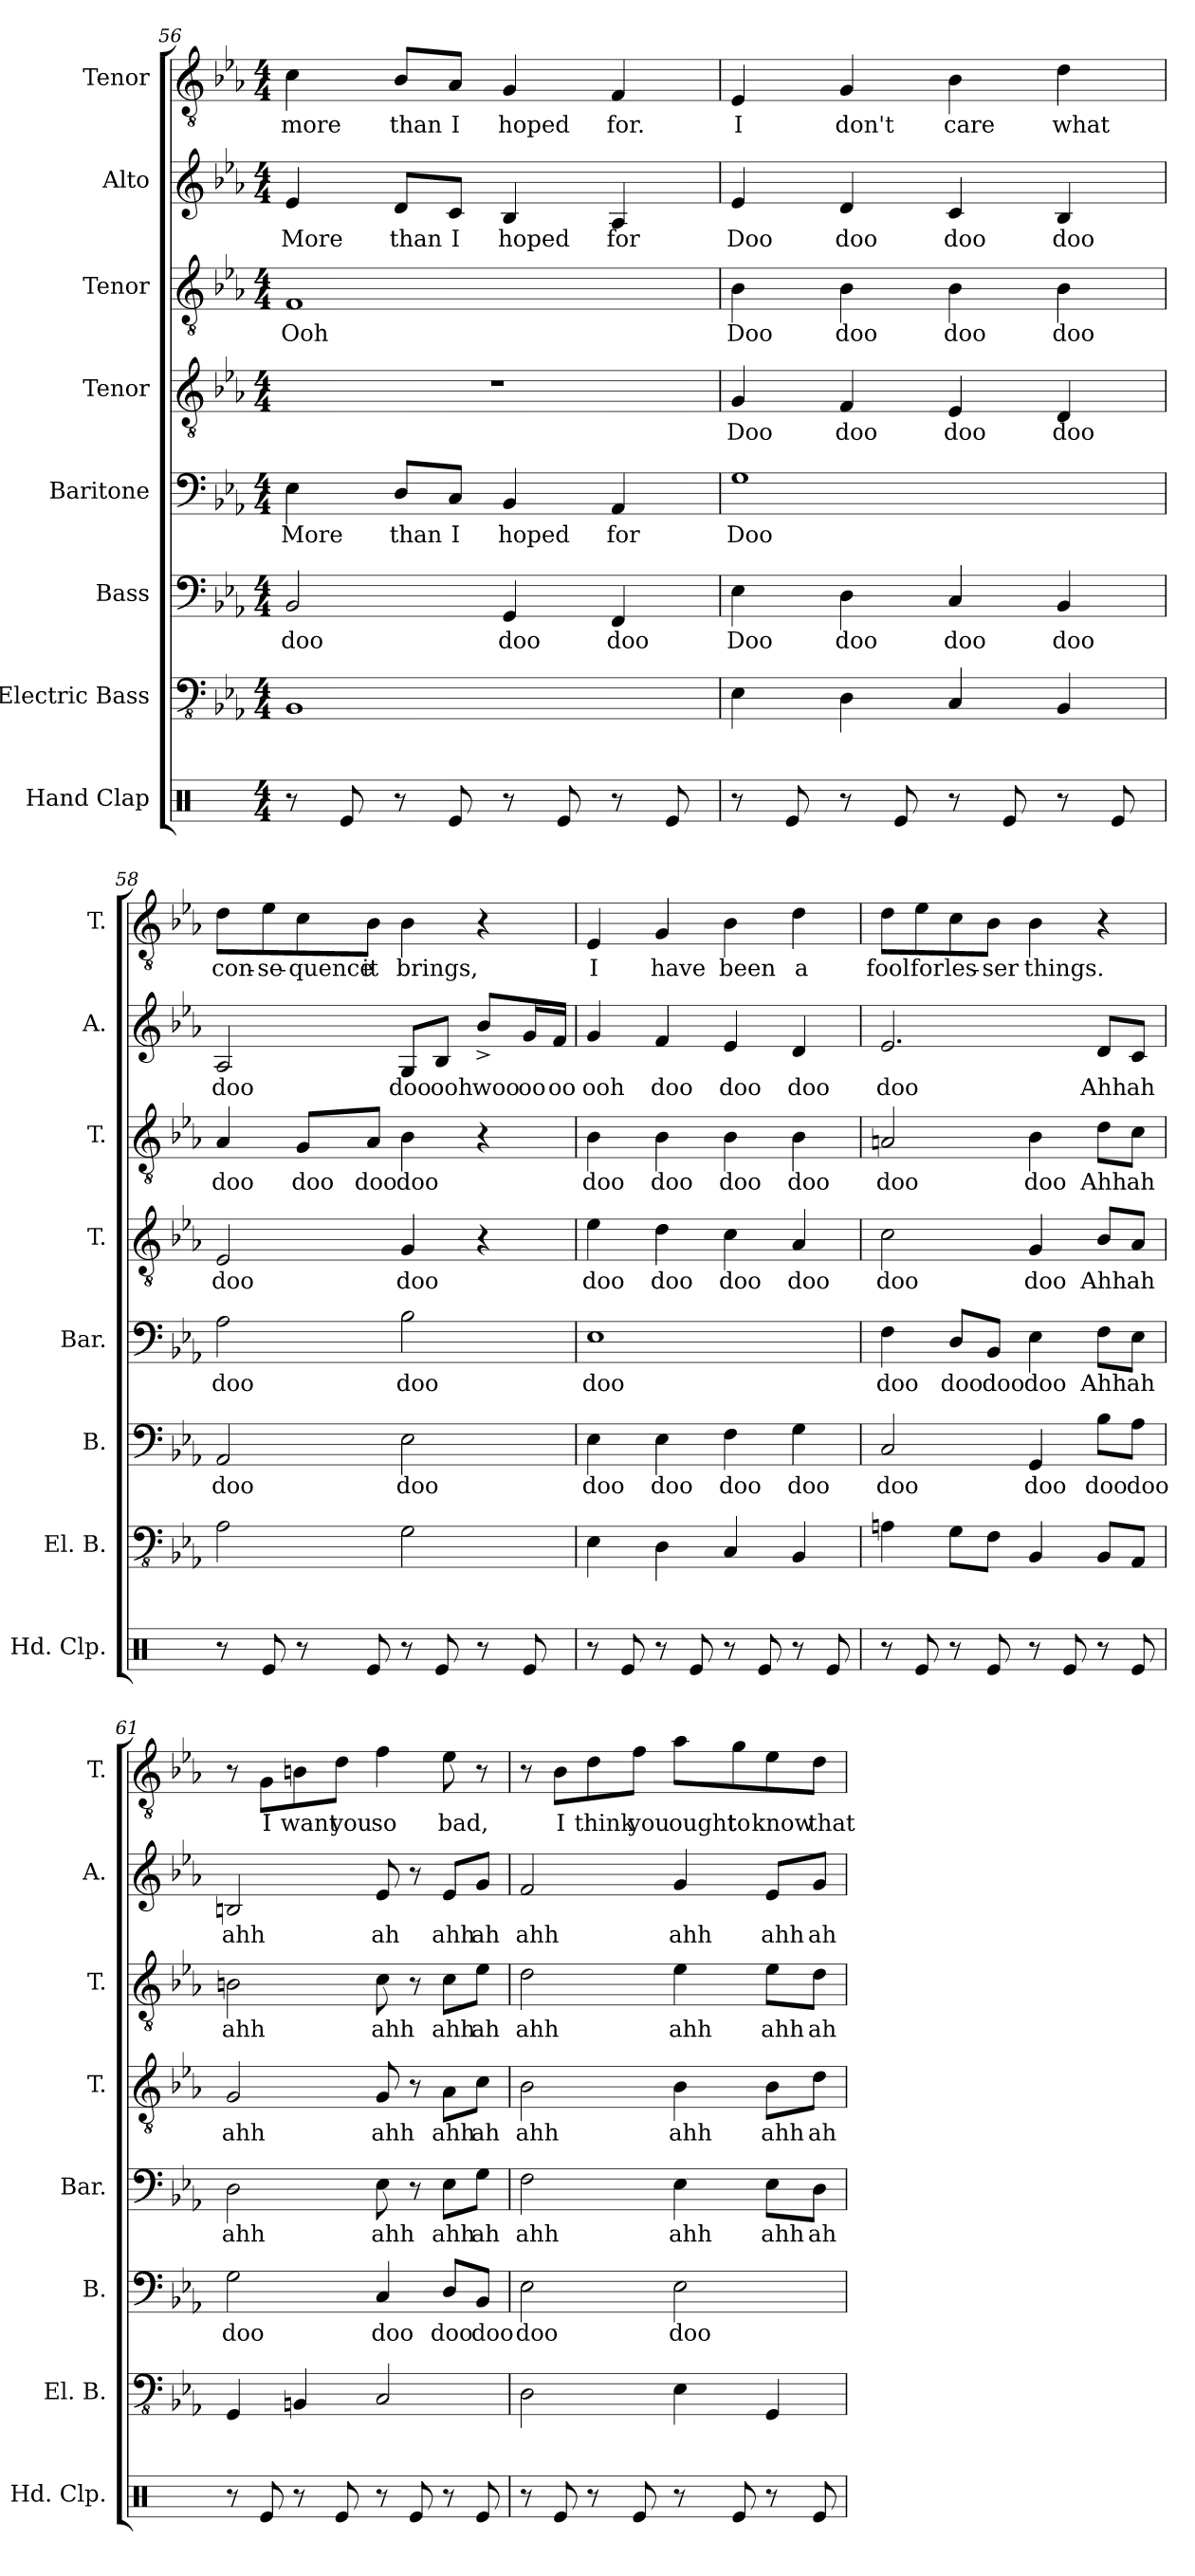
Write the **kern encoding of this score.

**kern	**kern	**kern	**text	**kern	**text	**kern	**text	**kern	**text	**kern	**text	**kern	**text
*part8	*part7	*part6	*part6	*part5	*part5	*part4	*part4	*part3	*part3	*part2	*part2	*part1	*part1
*staff8	*staff7	*staff6	*staff6	*staff5	*staff5	*staff4	*staff4	*staff3	*staff3	*staff2	*staff2	*staff1	*staff1
*I"Hand Clap	*I"Electric Bass	*I"Bass	*	*I"Baritone	*	*I"Tenor	*	*I"Tenor	*	*I"Alto	*	*I"Tenor	*
*I'Hd. Clp.	*I'El. B.	*I'B.	*	*I'Bar.	*	*I'T.	*	*I'T.	*	*I'A.	*	*I'T.	*
*clefX	*clefFv4	*clefF4	*	*clefF4	*	*clefGv2	*	*clefGv2	*	*clefG2	*	*clefGv2	*
*k[]	*k[b-e-a-]	*k[b-e-a-]	*	*k[b-e-a-]	*	*k[b-e-a-]	*	*k[b-e-a-]	*	*k[b-e-a-]	*	*k[b-e-a-]	*
*M4/4	*M4/4	*M4/4	*	*M4/4	*	*M4/4	*	*M4/4	*	*M4/4	*	*M4/4	*
=56	=56	=56	=56	=56	=56	=56	=56	=56	=56	=56	=56	=56	=56
!	!	!	!LO:LY:b	!	!LO:LY:b	!	!	!	!LO:LY:b	!	!LO:LY:b	!	!LO:LY:b
8r	1BBB-	2BB-/	doo	4E-\	More	1r	.	1F	Ooh	4e-/	More	4c\	more
8Re/	.	.	.	.	.	.	.	.	.	.	.	.	.
!	!	!	!	!	!LO:LY:b	!	!	!	!	!	!LO:LY:b	!	!LO:LY:b
8r	.	.	.	8D/L	than	.	.	.	.	8d/L	than	8B-/L	than
!	!	!	!	!	!LO:LY:b	!	!	!	!	!	!LO:LY:b	!	!LO:LY:b
8Re/	.	.	.	8C/J	I	.	.	.	.	8c/J	I	8A-/J	I
!	!	!	!LO:LY:b	!	!LO:LY:b	!	!	!	!	!	!LO:LY:b	!	!LO:LY:b
8r	.	4GG/	doo	4BB-/	hoped	.	.	.	.	4B-/	hoped	4G/	hoped
8Re/	.	.	.	.	.	.	.	.	.	.	.	.	.
!	!	!	!LO:LY:b	!	!LO:LY:b	!	!	!	!	!	!LO:LY:b	!	!LO:LY:b
8r	.	4FF/	doo	4AA-/	for	.	.	.	.	4A-/	for	4F/	for.
8Re/	.	.	.	.	.	.	.	.	.	.	.	.	.
!!LO:PB:g=z
=57	=57	=57	=57	=57	=57	=57	=57	=57	=57	=57	=57	=57	=57
!	!	!	!LO:LY:b	!	!LO:LY:b	!	!LO:LY:b	!	!LO:LY:b	!	!LO:LY:b	!	!LO:LY:b
8r	4EE-\	4E-\	Doo	1G	Doo	4G/	Doo	4B-\	Doo	4e-/	Doo	4E-/	I
8Re/	.	.	.	.	.	.	.	.	.	.	.	.	.
!	!	!	!LO:LY:b	!	!	!	!LO:LY:b	!	!LO:LY:b	!	!LO:LY:b	!	!LO:LY:b
8r	4DD\	4D\	doo	.	.	4F/	doo	4B-\	doo	4d/	doo	4G/	don't
8Re/	.	.	.	.	.	.	.	.	.	.	.	.	.
!	!	!	!LO:LY:b	!	!	!	!LO:LY:b	!	!LO:LY:b	!	!LO:LY:b	!	!LO:LY:b
8r	4CC/	4C/	doo	.	.	4E-/	doo	4B-\	doo	4c/	doo	4B-\	care
8Re/	.	.	.	.	.	.	.	.	.	.	.	.	.
!	!	!	!LO:LY:b	!	!	!	!LO:LY:b	!	!LO:LY:b	!	!LO:LY:b	!	!LO:LY:b
8r	4BBB-/	4BB-/	doo	.	.	4D/	doo	4B-\	doo	4B-/	doo	4d\	what
8Re/	.	.	.	.	.	.	.	.	.	.	.	.	.
=58	=58	=58	=58	=58	=58	=58	=58	=58	=58	=58	=58	=58	=58
!	!	!	!LO:LY:b	!	!LO:LY:b	!	!LO:LY:b	!	!LO:LY:b	!	!LO:LY:b	!	!LO:LY:b
8r	2AA-\	2AA-/	doo	2A-\	doo	2E-/	doo	4A-/	doo	2A-/	doo	8d\L	con-
!	!	!	!	!	!	!	!	!	!	!	!	!	!LO:LY:b
8Re/	.	.	.	.	.	.	.	.	.	.	.	8e-\	-se-
!	!	!	!	!	!	!	!	!	!LO:LY:b	!	!	!	!LO:LY:b
8r	.	.	.	.	.	.	.	8G/L	doo	.	.	8c\	-quence
!	!	!	!	!	!	!	!	!	!LO:LY:b	!	!	!	!LO:LY:b
8Re/	.	.	.	.	.	.	.	8A-/J	doo	.	.	8B-\J	it
!	!	!	!LO:LY:b	!	!LO:LY:b	!	!LO:LY:b	!	!LO:LY:b	!	!LO:LY:b	!	!LO:LY:b
8r	2GG\	2E-\	doo	2B-\	doo	4G/	doo	4B-\	doo	8G/L	doo	4B-\	brings,
!	!	!	!	!	!	!	!	!	!	!	!LO:LY:b	!	!
8Re/	.	.	.	.	.	.	.	.	.	8B-/J	ooh	.	.
!	!	!	!	!	!	!	!	!	!	!	!LO:LY:b	!	!
8r	.	.	.	.	.	4r	.	4r	.	8b-^/L	woo	4r	.
!	!	!	!	!	!	!	!	!	!	!	!LO:LY:b	!	!
8Re/	.	.	.	.	.	.	.	.	.	16g/L	oo	.	.
!	!	!	!	!	!	!	!	!	!	!	!LO:LY:b	!	!
.	.	.	.	.	.	.	.	.	.	16f/JJ	oo	.	.
=59	=59	=59	=59	=59	=59	=59	=59	=59	=59	=59	=59	=59	=59
!	!	!	!LO:LY:b	!	!LO:LY:b	!	!LO:LY:b	!	!LO:LY:b	!	!LO:LY:b	!	!LO:LY:b
8r	4EE-\	4E-\	doo	1E-	doo	4e-\	doo	4B-\	doo	4g/	ooh	4E-/	I
8Re/	.	.	.	.	.	.	.	.	.	.	.	.	.
!	!	!	!LO:LY:b	!	!	!	!LO:LY:b	!	!LO:LY:b	!	!LO:LY:b	!	!LO:LY:b
8r	4DD\	4E-\	doo	.	.	4d\	doo	4B-\	doo	4f/	doo	4G/	have
8Re/	.	.	.	.	.	.	.	.	.	.	.	.	.
!	!	!	!LO:LY:b	!	!	!	!LO:LY:b	!	!LO:LY:b	!	!LO:LY:b	!	!LO:LY:b
8r	4CC/	4F\	doo	.	.	4c\	doo	4B-\	doo	4e-/	doo	4B-\	been
8Re/	.	.	.	.	.	.	.	.	.	.	.	.	.
!	!	!	!LO:LY:b	!	!	!	!LO:LY:b	!	!LO:LY:b	!	!LO:LY:b	!	!LO:LY:b
8r	4BBB-/	4G\	doo	.	.	4A-/	doo	4B-\	doo	4d/	doo	4d\	a
8Re/	.	.	.	.	.	.	.	.	.	.	.	.	.
!!LO:PB:g=z
=60	=60	=60	=60	=60	=60	=60	=60	=60	=60	=60	=60	=60	=60
!	!	!	!LO:LY:b	!	!LO:LY:b	!	!LO:LY:b	!	!LO:LY:b	!	!LO:LY:b	!	!LO:LY:b
8r	4AAn\	2C/	doo	4F\	doo	2c\	doo	2An/	doo	2.e-/	doo	8d\L	fool
!	!	!	!	!	!	!	!	!	!	!	!	!	!LO:LY:b
8Re/	.	.	.	.	.	.	.	.	.	.	.	8e-\	for
!	!	!	!	!	!LO:LY:b	!	!	!	!	!	!	!	!LO:LY:b
8r	8GG\L	.	.	8D/L	doo	.	.	.	.	.	.	8c\	les-
!	!	!	!	!	!LO:LY:b	!	!	!	!	!	!	!	!LO:LY:b
8Re/	8FF\J	.	.	8BB-/J	doo	.	.	.	.	.	.	8B-\J	-ser
!	!	!	!LO:LY:b	!	!LO:LY:b	!	!LO:LY:b	!	!LO:LY:b	!	!	!	!LO:LY:b
8r	4BBB-/	4GG/	doo	4E-\	doo	4G/	doo	4B-\	doo	.	.	4B-\	things.
8Re/	.	.	.	.	.	.	.	.	.	.	.	.	.
!	!	!	!LO:LY:b	!	!LO:LY:b	!	!LO:LY:b	!	!LO:LY:b	!	!LO:LY:b	!	!
8r	8BBB-/L	8B-\L	doo	8F\L	Ahh	8B-/L	Ahh	8d\L	Ahh	8d/L	Ahh	4r	.
!	!	!	!LO:LY:b	!	!LO:LY:b	!	!LO:LY:b	!	!LO:LY:b	!	!LO:LY:b	!	!
8Re/	8AAA-/J	8A-\J	doo	8E-\J	ah	8A-/J	ah	8c\J	ah	8c/J	ah	.	.
=61	=61	=61	=61	=61	=61	=61	=61	=61	=61	=61	=61	=61	=61
!	!	!	!LO:LY:b	!	!LO:LY:b	!	!LO:LY:b	!	!LO:LY:b	!	!LO:LY:b	!	!
8r	4GGG/	2G\	doo	2D\	ahh	2G/	ahh	2Bn\	ahh	2Bn/	ahh	8r	.
!	!	!	!	!	!	!	!	!	!	!	!	!	!LO:LY:b
8Re/	.	.	.	.	.	.	.	.	.	.	.	8G\L	I
!	!	!	!	!	!	!	!	!	!	!	!	!	!LO:LY:b
8r	4BBBn/	.	.	.	.	.	.	.	.	.	.	8Bn\	want
!	!	!	!	!	!	!	!	!	!	!	!	!	!LO:LY:b
8Re/	.	.	.	.	.	.	.	.	.	.	.	8d\J	you
!	!	!	!LO:LY:b	!	!LO:LY:b	!	!LO:LY:b	!	!LO:LY:b	!	!LO:LY:b	!	!LO:LY:b
8r	2CC/	4C/	doo	8E-\	ahh	8G/	ahh	8c\	ahh	8e-/	ah	4f\	so
8Re/	.	.	.	8r	.	8r	.	8r	.	8r	.	.	.
!	!	!	!LO:LY:b	!	!LO:LY:b	!	!LO:LY:b	!	!LO:LY:b	!	!LO:LY:b	!	!LO:LY:b
8r	.	8D/L	doo	8E-\L	ahh	8A-\L	ahh	8c\L	ahh	8e-/L	ahh	8e-\	bad,
!	!	!	!LO:LY:b	!	!LO:LY:b	!	!LO:LY:b	!	!LO:LY:b	!	!LO:LY:b	!	!
8Re/	.	8BB-/J	doo	8G\J	ah	8c\J	ah	8e-\J	ah	8g/J	ah	8r	.
!!LO:PB:g=z
=62	=62	=62	=62	=62	=62	=62	=62	=62	=62	=62	=62	=62	=62
!	!	!	!LO:LY:b	!	!LO:LY:b	!	!LO:LY:b	!	!LO:LY:b	!	!LO:LY:b	!	!
8r	2DD\	2E-\	doo	2F\	ahh	2B-\	ahh	2d\	ahh	2f/	ahh	8r	.
!	!	!	!	!	!	!	!	!	!	!	!	!	!LO:LY:b
8Re/	.	.	.	.	.	.	.	.	.	.	.	8B-\L	I
!	!	!	!	!	!	!	!	!	!	!	!	!	!LO:LY:b
8r	.	.	.	.	.	.	.	.	.	.	.	8d\	think
!	!	!	!	!	!	!	!	!	!	!	!	!	!LO:LY:b
8Re/	.	.	.	.	.	.	.	.	.	.	.	8f\J	you
!	!	!	!LO:LY:b	!	!LO:LY:b	!	!LO:LY:b	!	!LO:LY:b	!	!LO:LY:b	!	!LO:LY:b
8r	4EE-\	2E-\	doo	4E-\	ahh	4B-\	ahh	4e-\	ahh	4g/	ahh	8a-\L	ought
!	!	!	!	!	!	!	!	!	!	!	!	!	!LO:LY:b
8Re/	.	.	.	.	.	.	.	.	.	.	.	8g\	to
!	!	!	!	!	!LO:LY:b	!	!LO:LY:b	!	!LO:LY:b	!	!LO:LY:b	!	!LO:LY:b
8r	4GGG/	.	.	8E-\L	ahh	8B-\L	ahh	8e-\L	ahh	8e-/L	ahh	8e-\	know
!	!	!	!	!	!LO:LY:b	!	!LO:LY:b	!	!LO:LY:b	!	!LO:LY:b	!	!LO:LY:b
8Re/	.	.	.	8D\J	ah	8d\J	ah	8d\J	ah	8g/J	ah	8d\J	that
=	=	=	=	=	=	=	=	=	=	=	=	=	=
*-	*-	*-	*-	*-	*-	*-	*-	*-	*-	*-	*-	*-	*-
